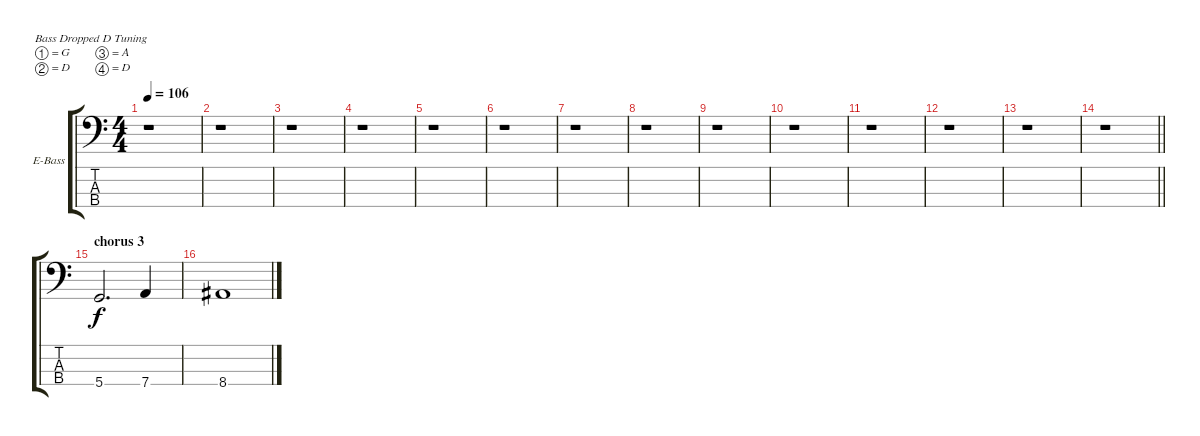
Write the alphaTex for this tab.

\bracketExtendMode groupsimilarinstruments
\firstSystemTrackNameOrientation horizontal
\otherSystemsTrackNameOrientation horizontal
\track ("Bass Tim C." "E-Bass") {instrument electricbassfinger}
\staff {score tabs}
\tuning (G2 D2 A1 D1)
\ts (4 4)
\tempo 106
\clef f4
\ks c
r.1{dy f} |
r.1 |
r.1 |
r.1 |
r.1 |
r.1 |
r.1 |
r.1 |
r.1 |
r.1 |
r.1 |
r.1 |
r.1 |
\barLineRight lightlight
r.1 |
\section ("" "chorus 3")
5.4.2{d} 7.4.4 |
8.4.1
